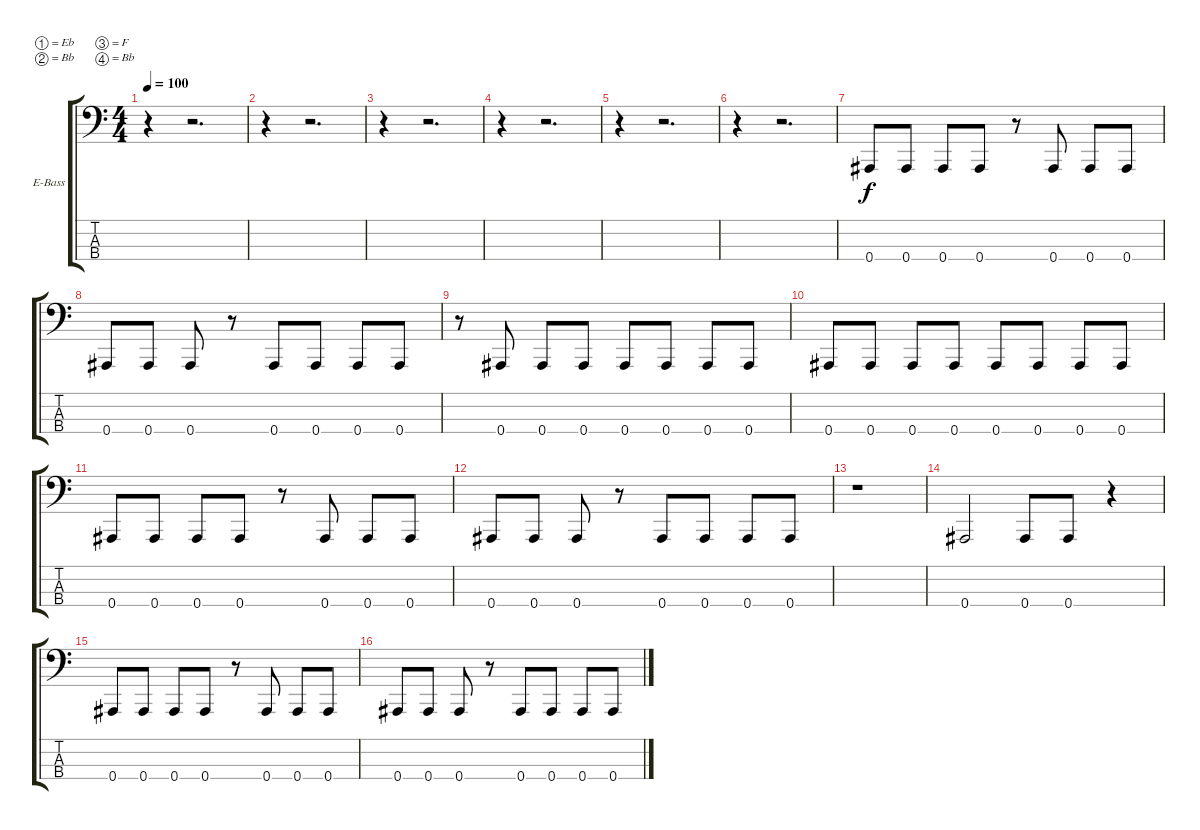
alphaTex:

\bracketExtendMode groupsimilarinstruments
\firstSystemTrackNameOrientation horizontal
\otherSystemsTrackNameOrientation horizontal
\track ("Matt Kean" "E-Bass") {instrument electricbassfinger}
\staff {score tabs}
\tuning (Eb2 Bb1 F1 Bb0)
\ts (4 4)
\tempo 100
\clef f4
\ks c
r.4{dy f} r.2{d} |
r.4 r.2{d} |
r.4 r.2{d} |
r.4 r.2{d} |
r.4 r.2{d} |
r.4 r.2{d} |
0.4.8 0.4.8 0.4.8 0.4.8 r.8 0.4.8 0.4.8 0.4.8 |
0.4.8 0.4.8 0.4.8 r.8 0.4.8 0.4.8 0.4.8 0.4.8 |
r.8 0.4.8 0.4.8 0.4.8 0.4.8 0.4.8 0.4.8 0.4.8 |
0.4.8 0.4.8 0.4.8 0.4.8 0.4.8 0.4.8 0.4.8 0.4.8 |
0.4.8 0.4.8 0.4.8 0.4.8 r.8 0.4.8 0.4.8 0.4.8 |
0.4.8 0.4.8 0.4.8 r.8 0.4.8 0.4.8 0.4.8 0.4.8 |
r.1 |
0.4.2 0.4.8 0.4.8 r.4 |
0.4.8 0.4.8 0.4.8 0.4.8 r.8 0.4.8 0.4.8 0.4.8 |
0.4.8 0.4.8 0.4.8 r.8 0.4.8 0.4.8 0.4.8 0.4.8
